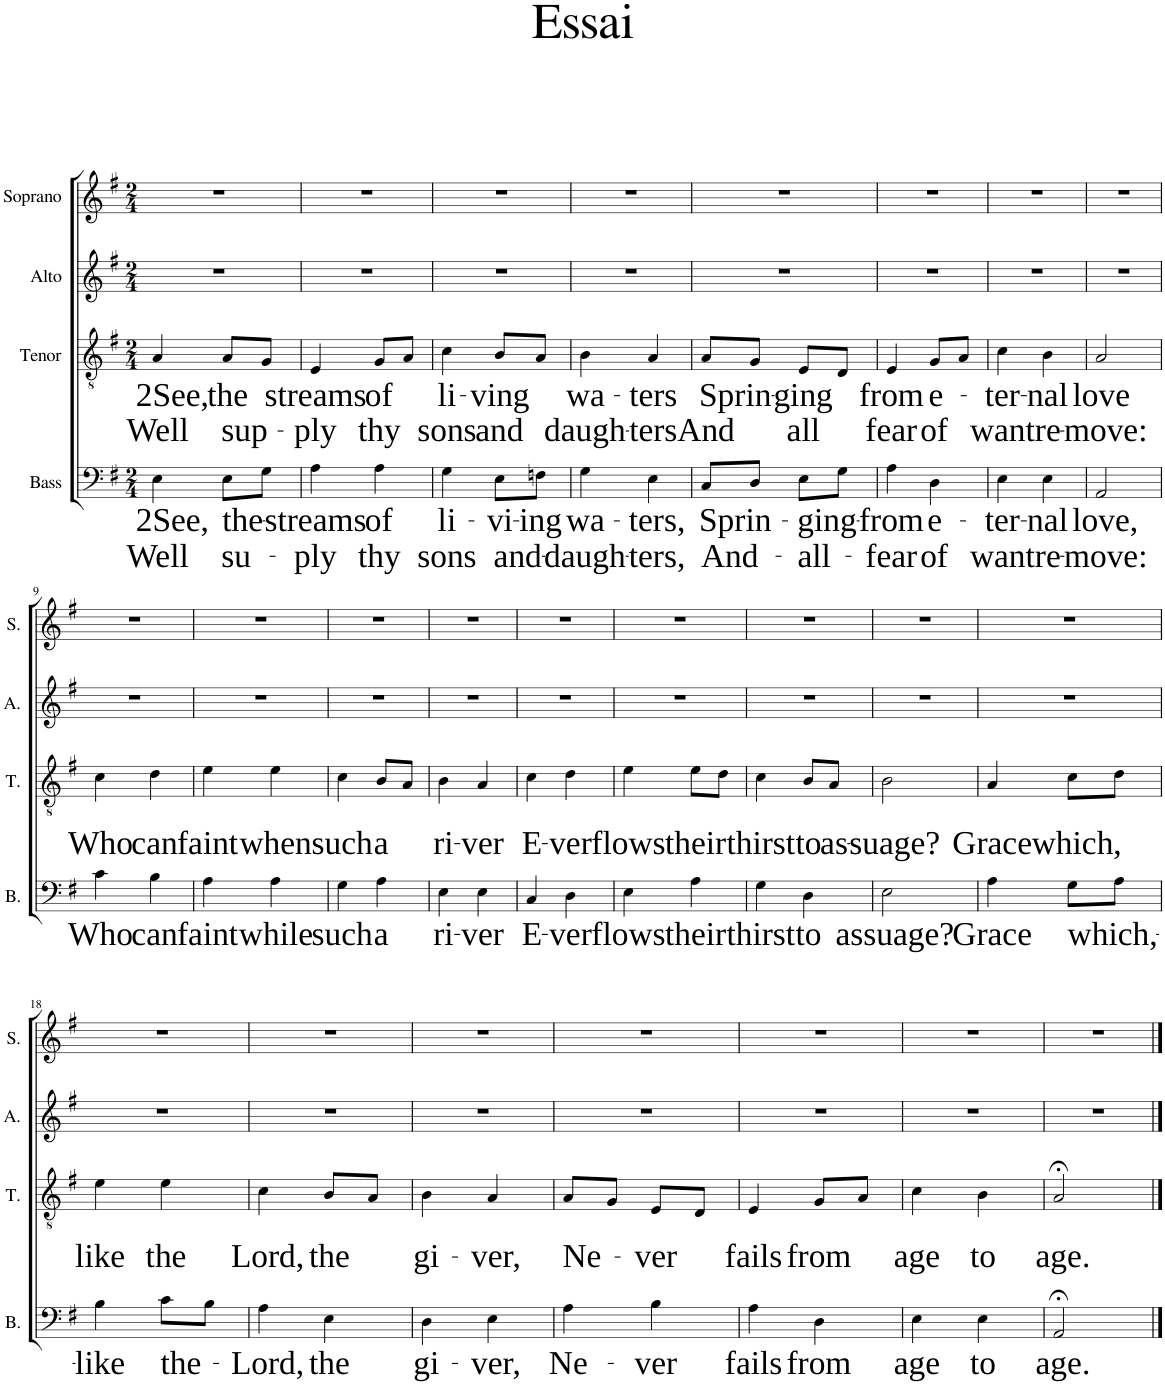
**kern	**text	**text	**kern	**text	**text	**kern	**kern
*part4	*part4	*part4	*part3	*part3	*part3	*part2	*part1
*staff4	*staff4	*staff4	*staff3	*staff3	*staff3	*staff2	*staff1
*I"Bass	*	*	*I"Tenor	*	*	*I"Alto	*I"Soprano
*I'B.	*	*	*I'T.	*	*	*I'A.	*I'S.
*clefF4	*	*	*clefGv2	*	*	*clefG2	*clefG2
*k[f#]	*	*	*k[f#]	*	*	*k[f#]	*k[f#]
*M2/4	*	*	*M2/4	*	*	*M2/4	*M2/4
=1	=1	=1	=1	=1	=1	=1	=1
!	!LO:LY:b	!LO:LY:b	!	!LO:LY:b	!LO:LY:b	!	!
4E\	2See,	Well	4A/	2See,	Well	2r	2r
!	!LO:LY:b	!LO:LY:b	!	!LO:LY:b	!LO:LY:b	!	!
8E\L	the-	su-	8A/L	the	sup-	.	.
8G\J	.	.	8G/J	.	.	.	.
=2	=2	=2	=2	=2	=2	=2	=2
!	!LO:LY:b	!LO:LY:b	!	!LO:LY:b	!LO:LY:b	!	!
4A\	-streams	-ply	4E/	streams	-ply	2r	2r
!	!LO:LY:b	!LO:LY:b	!	!LO:LY:b	!LO:LY:b	!	!
4A\	of	thy	8G/L	of	thy	.	.
.	.	.	8A/J	.	.	.	.
=3	=3	=3	=3	=3	=3	=3	=3
!	!LO:LY:b	!LO:LY:b	!	!LO:LY:b	!LO:LY:b	!	!
4G\	li-	sons	4c\	li-	sons	2r	2r
!	!LO:LY:b	!LO:LY:b	!	!LO:LY:b	!LO:LY:b	!	!
8E\L	-vi-	and-	8B/L	-ving	and	.	.
!	!LO:LY:b	!	!	!	!	!	!
8Fn\J	-ing	.	8A/J	.	.	.	.
=4	=4	=4	=4	=4	=4	=4	=4
!	!LO:LY:b	!LO:LY:b	!	!LO:LY:b	!LO:LY:b	!	!
4G\	wa-	-daugh-	4B\	wa-	daugh-	2r	2r
!	!LO:LY:b	!LO:LY:b	!	!LO:LY:b	!LO:LY:b	!	!
4E\	-ters,	-ters,	4A/	-ters	-ters	.	.
=5	=5	=5	=5	=5	=5	=5	=5
!	!LO:LY:b	!LO:LY:b	!	!LO:LY:b	!LO:LY:b	!	!
8C/L	Sprin-	And-	8A/L	Sprin-	And	2r	2r
8D/J	.	.	8G/J	.	.	.	.
!	!LO:LY:b	!LO:LY:b	!	!LO:LY:b	!LO:LY:b	!	!
8E\L	-ging-	-all-	8E/L	-ging	all	.	.
8G\J	.	.	8D/J	.	.	.	.
=6	=6	=6	=6	=6	=6	=6	=6
!	!LO:LY:b	!LO:LY:b	!	!LO:LY:b	!LO:LY:b	!	!
4A\	-from	-fear	4E/	from	fear	2r	2r
!	!LO:LY:b	!LO:LY:b	!	!LO:LY:b	!LO:LY:b	!	!
4D\	e-	of	8G/L	e-	of	.	.
.	.	.	8A/J	.	.	.	.
=7	=7	=7	=7	=7	=7	=7	=7
!	!LO:LY:b	!LO:LY:b	!	!LO:LY:b	!LO:LY:b	!	!
4E\	-ter-	want	4c\	-ter-	want	2r	2r
!	!LO:LY:b	!LO:LY:b	!	!LO:LY:b	!LO:LY:b	!	!
4E\	-nal	re-	4B\	-nal	re-	.	.
=8	=8	=8	=8	=8	=8	=8	=8
!	!LO:LY:b	!LO:LY:b	!	!LO:LY:b	!LO:LY:b	!	!
2AA/	love,	-move:	2A/	love	-move:	2r	2r
!!LO:LB:g=z
=9	=9	=9	=9	=9	=9	=9	=9
!	!LO:LY:b	!	!	!	!LO:LY:b	!	!
4c\	Who	.	4c\	.	Who	2r	2r
!	!LO:LY:b	!	!	!	!LO:LY:b	!	!
4B\	can	.	4d\	.	can	.	.
=10	=10	=10	=10	=10	=10	=10	=10
!	!LO:LY:b	!	!	!	!LO:LY:b	!	!
4A\	faint	.	4e\	.	faint	2r	2r
!	!LO:LY:b	!	!	!	!LO:LY:b	!	!
4A\	while	.	4e\	.	when	.	.
=11	=11	=11	=11	=11	=11	=11	=11
!	!LO:LY:b	!	!	!	!LO:LY:b	!	!
4G\	such	.	4c\	.	such	2r	2r
!	!LO:LY:b	!	!	!	!LO:LY:b	!	!
4A\	a	.	8B/L	.	a	.	.
.	.	.	8A/J	.	.	.	.
=12	=12	=12	=12	=12	=12	=12	=12
!	!LO:LY:b	!	!	!	!LO:LY:b	!	!
4E\	ri-	.	4B\	.	ri-	2r	2r
!	!LO:LY:b	!	!	!	!LO:LY:b	!	!
4E\	-ver	.	4A/	.	-ver	.	.
=13	=13	=13	=13	=13	=13	=13	=13
!	!LO:LY:b	!	!	!	!LO:LY:b	!	!
4C/	E-	.	4c\	.	E-	2r	2r
!	!LO:LY:b	!	!	!	!LO:LY:b	!	!
4D\	-ver	.	4d\	.	-ver	.	.
=14	=14	=14	=14	=14	=14	=14	=14
!	!LO:LY:b	!	!	!	!LO:LY:b	!	!
4E\	flows	.	4e\	.	flows	2r	2r
!	!LO:LY:b	!	!	!	!LO:LY:b	!	!
4A\	their	.	8e\L	.	their	.	.
.	.	.	8d\J	.	.	.	.
=15	=15	=15	=15	=15	=15	=15	=15
!	!LO:LY:b	!	!	!	!LO:LY:b	!	!
4G\	thirst	.	4c\	.	thirst	2r	2r
!	!LO:LY:b	!	!	!	!LO:LY:b	!	!
4D\	to	.	8B/L	.	to	.	.
!	!	!	!	!	!LO:LY:b	!	!
.	.	.	8A/J	.	as-	.	.
=16	=16	=16	=16	=16	=16	=16	=16
!	!LO:LY:b	!	!	!	!LO:LY:b	!	!
2E\	assuage?	.	2B\	.	-suage?	2r	2r
=17	=17	=17	=17	=17	=17	=17	=17
!	!LO:LY:b	!	!	!	!LO:LY:b	!	!
4A\	Grace	.	4A/	.	Grace	2r	2r
!	!LO:LY:b	!	!	!	!LO:LY:b	!	!
8G\L	which,-	.	8c\L	.	which,	.	.
8A\J	.	.	8d\J	.	.	.	.
!!LO:LB:g=z
=18	=18	=18	=18	=18	=18	=18	=18
!	!LO:LY:b	!	!	!	!LO:LY:b	!	!
4B\	-like	.	4e\	.	like	2r	2r
!	!LO:LY:b	!	!	!	!LO:LY:b	!	!
8c\L	the-	.	4e\	.	the	.	.
8B\J	.	.	.	.	.	.	.
=19	=19	=19	=19	=19	=19	=19	=19
!	!LO:LY:b	!	!	!	!LO:LY:b	!	!
4A\	-Lord,	.	4c\	.	Lord,	2r	2r
!	!LO:LY:b	!	!	!	!LO:LY:b	!	!
4E\	the	.	8B/L	.	the	.	.
.	.	.	8A/J	.	.	.	.
=20	=20	=20	=20	=20	=20	=20	=20
!	!LO:LY:b	!	!	!	!LO:LY:b	!	!
4D\	gi-	.	4B\	.	gi-	2r	2r
!	!LO:LY:b	!	!	!	!LO:LY:b	!	!
4E\	-ver,	.	4A/	.	-ver,	.	.
=21	=21	=21	=21	=21	=21	=21	=21
!	!LO:LY:b	!	!	!	!LO:LY:b	!	!
4A\	Ne-	.	8A/L	.	Ne-	2r	2r
.	.	.	8G/J	.	.	.	.
!	!LO:LY:b	!	!	!	!LO:LY:b	!	!
4B\	-ver	.	8E/L	.	-ver	.	.
.	.	.	8D/J	.	.	.	.
=22	=22	=22	=22	=22	=22	=22	=22
!	!LO:LY:b	!	!	!	!LO:LY:b	!	!
4A\	fails	.	4E/	.	fails	2r	2r
!	!LO:LY:b	!	!	!	!LO:LY:b	!	!
4D\	from	.	8G/L	.	from	.	.
.	.	.	8A/J	.	.	.	.
=23	=23	=23	=23	=23	=23	=23	=23
!	!LO:LY:b	!	!	!	!LO:LY:b	!	!
4E\	age	.	4c\	.	age	2r	2r
!	!LO:LY:b	!	!	!	!LO:LY:b	!	!
4E\	to	.	4B\	.	to	.	.
=24	=24	=24	=24	=24	=24	=24	=24
!	!LO:LY:b	!	!	!	!LO:LY:b	!	!
2AA;</	age.	.	2A;</	.	age.	2r	2r
==	==	==	==	==	==	==	==
*-	*-	*-	*-	*-	*-	*-	*-
